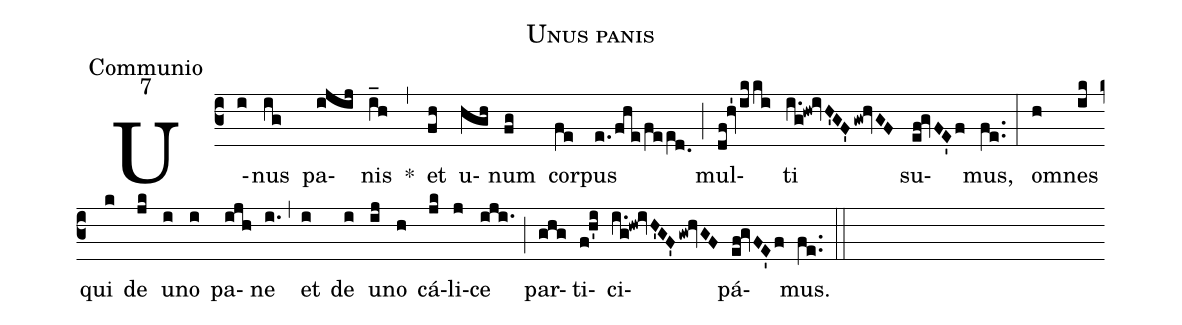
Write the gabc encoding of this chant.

name: Unus panis;
office-part: Communio;
mode: 7;
%%
(c3) U(i)nus(ig) pa(ijij)nis(i_h) *(,) et(fh) u(hgh)num(fg) cor(fe)pus(e./fhe/fee[ll:1]d.0) (;) mul(df!hv'1ikki)ti(i.g!hw!ivH'GF'gw!hvGF) su(ef!gvFE'f)mus,(fe..) (:)
om(h)nes(ik) qui(k) de(jk) u(i)no(i) pa(ijh)ne(i.) (,) et(i) de(i) u(ij)no(h) cá(jk)li(j)ce(iji.) (;) par(ghg)ti(f!h'i)ci(i.g!hw!ivH'GF'gw!hvGF)pá(ef!gvFE'f)mus.(fe..) (::)
